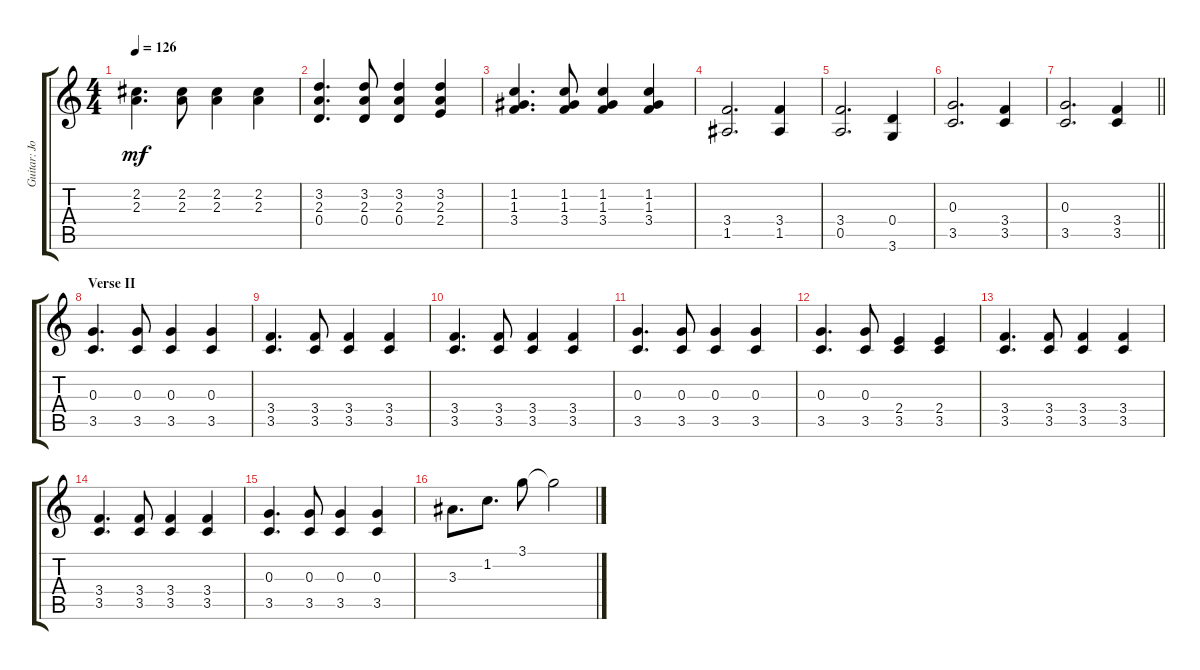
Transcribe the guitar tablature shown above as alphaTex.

\track ("Guitar: Joey" "Guitar: Jo") {instrument distortionguitar}
\staff {score tabs}
\tuning (E4 B3 G3 D3 A2 E2) {hide}
\ts (4 4)
\tempo 126
\clef g2
\ks c
(2.2 2.3).4{d dy mf} (2.2 2.3).8 (2.2 2.3).4 (2.2 2.3).4 |
(3.2 2.3 0.4).4{d} (3.2 2.3 0.4).8 (3.2 2.3 0.4).4 (3.2 2.3 2.4).4 |
(1.2 1.3 3.4).4{d} (1.2 1.3 3.4).8 (1.2 1.3 3.4).4 (1.2 1.3 3.4).4 |
(3.4 1.5).2{d} (3.4 1.5).4 |
(3.4 0.5).2{d} (0.4 3.6).4 |
(0.3 3.5).2{d} (3.4 3.5).4 |
\barLineRight lightlight
(0.3 3.5).2{d} (3.4 3.5).4 |
\section ("" "Verse II")
(0.3 3.5).4{d} (0.3 3.5).8 (0.3 3.5).4 (0.3 3.5).4 |
(3.4 3.5).4{d} (3.4 3.5).8 (3.4 3.5).4 (3.4 3.5).4 |
(3.4 3.5).4{d} (3.4 3.5).8 (3.4 3.5).4 (3.4 3.5).4 |
(0.3 3.5).4{d} (0.3 3.5).8 (0.3 3.5).4 (0.3 3.5).4 |
(0.3 3.5).4{d} (0.3 3.5).8 (2.4 3.5).4 (2.4 3.5).4 |
(3.4 3.5).4{d} (3.4 3.5).8 (3.4 3.5).4 (3.4 3.5).4 |
(3.4 3.5).4{d} (3.4 3.5).8 (3.4 3.5).4 (3.4 3.5).4 |
(0.3 3.5).4{d} (0.3 3.5).8 (0.3 3.5).4 (0.3 3.5).4 |
3.3.8{d} 1.2.8{d} 3.1.8 3.1{t}.2
